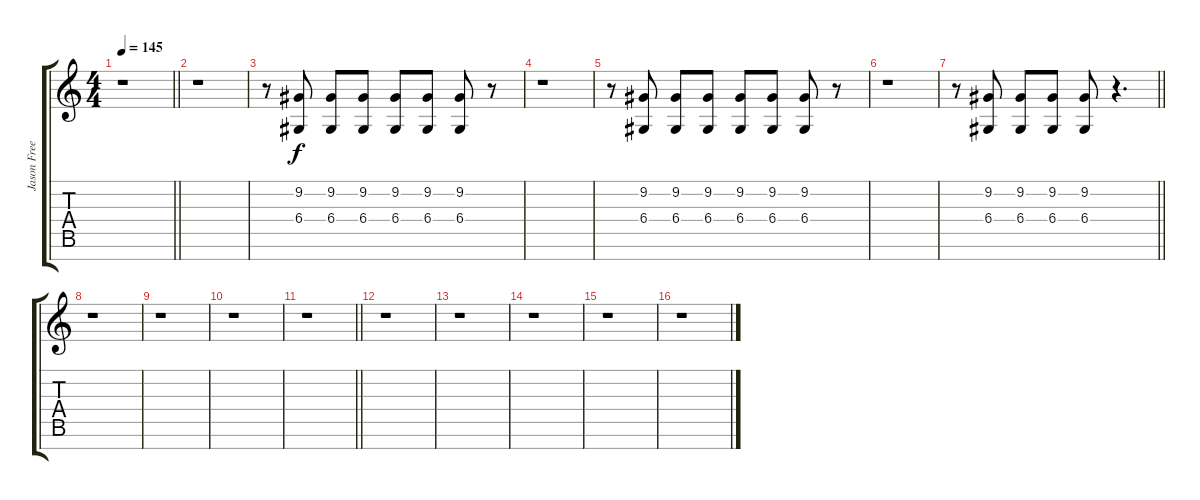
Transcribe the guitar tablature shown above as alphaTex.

\track ("Jason Freeze" "Jason Free") {instrument electricgrandpiano}
\staff {score tabs}
\tuning (E4 B3 G3 D3 A2 E2 B1) {hide}
\ts (4 4)
\tempo 145
\clef g2
\barLineRight lightlight
\ks c
r.1{dy f} |
r.1 |
r.8 (9.2 6.4).8 (9.2 6.4).8 (9.2 6.4).8 (9.2 6.4).8 (9.2 6.4).8 (9.2 6.4).8 r.8 |
r.1 |
r.8 (9.2 6.4).8 (9.2 6.4).8 (9.2 6.4).8 (9.2 6.4).8 (9.2 6.4).8 (9.2 6.4).8 r.8 |
r.1 |
\barLineRight lightlight
r.8 (9.2 6.4).8 (9.2 6.4).8 (9.2 6.4).8 (9.2 6.4).8 r.4{d} |
r.1 |
r.1 |
r.1 |
\barLineRight lightlight
r.1 |
r.1 |
r.1 |
r.1 |
r.1 |
r.1
